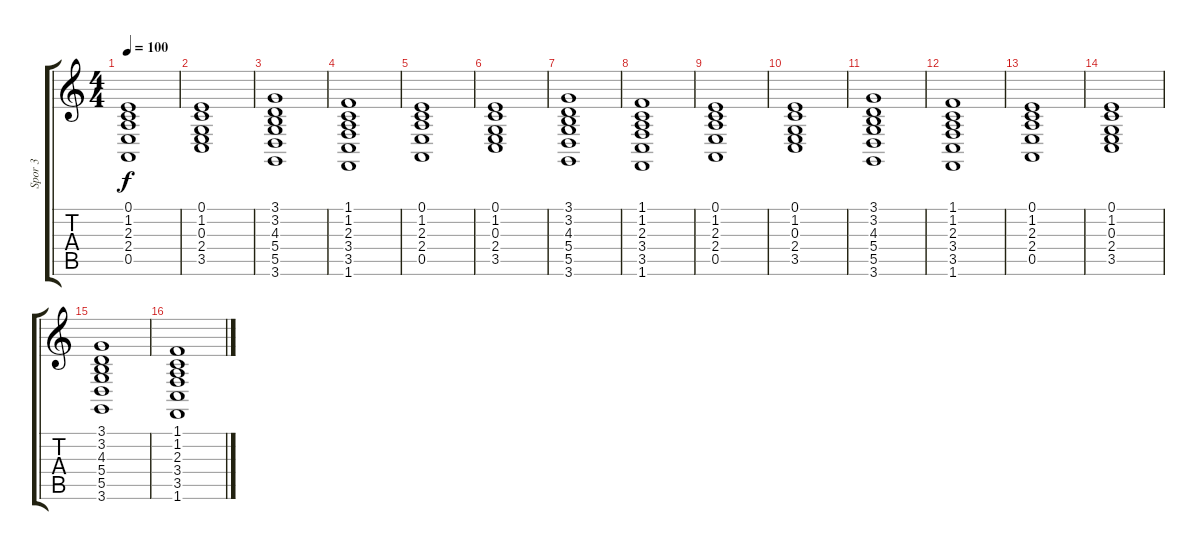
\track ("Spor 3" "Spor 3") {instrument stringensemble1}
\staff {score tabs}
\tuning (E4 B3 G3 D3 A2 E2) {hide}
\ts (4 4)
\tempo 100
\clef g2
\ks c
(0.1 1.2 2.3 2.4 0.5).1{dy f} |
(0.1 1.2 0.3 2.4 3.5).1 |
(3.1 3.2 4.3 5.4 5.5 3.6).1 |
(1.1 1.2 2.3 3.4 3.5 1.6).1 |
(0.1 1.2 2.3 2.4 0.5).1 |
(0.1 1.2 0.3 2.4 3.5).1 |
(3.1 3.2 4.3 5.4 5.5 3.6).1 |
(1.1 1.2 2.3 3.4 3.5 1.6).1 |
(0.1 1.2 2.3 2.4 0.5).1 |
(0.1 1.2 0.3 2.4 3.5).1 |
(3.1 3.2 4.3 5.4 5.5 3.6).1 |
(1.1 1.2 2.3 3.4 3.5 1.6).1 |
(0.1 1.2 2.3 2.4 0.5).1 |
(0.1 1.2 0.3 2.4 3.5).1 |
(3.1 3.2 4.3 5.4 5.5 3.6).1 |
(1.1 1.2 2.3 3.4 3.5 1.6).1
